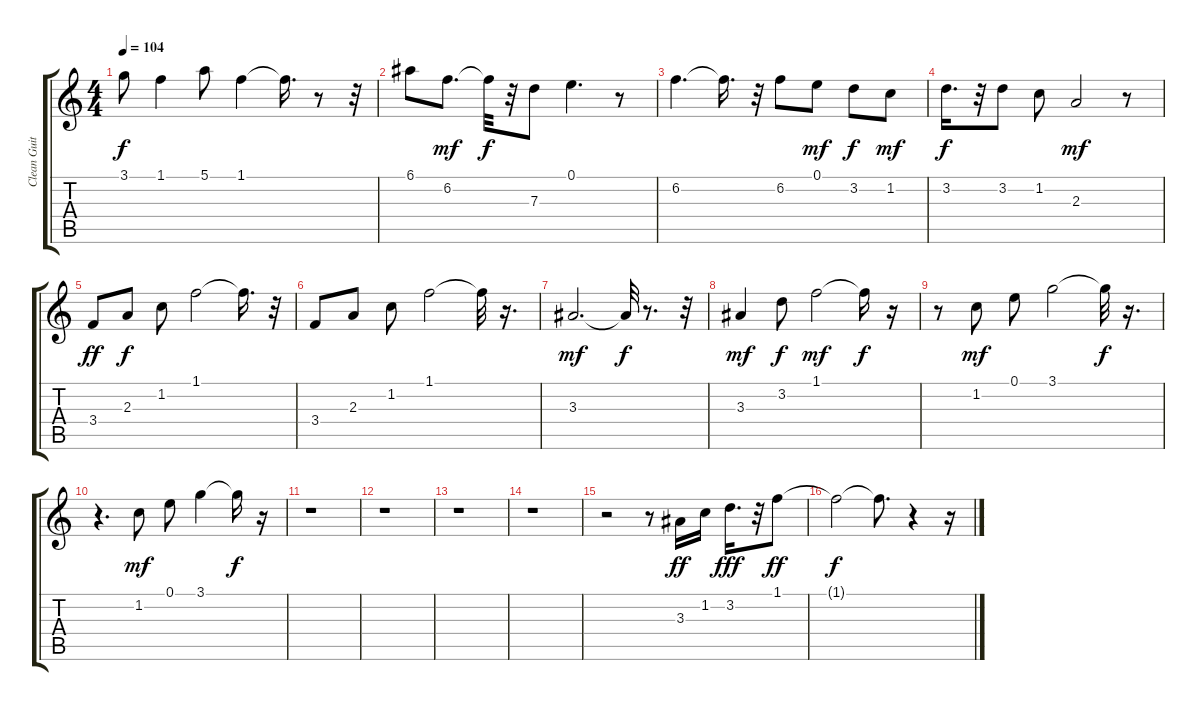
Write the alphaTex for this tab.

\track ("Clean Guitar" "Clean Guit") {instrument electricguitarclean}
\staff {score tabs}
\tuning (E4 B3 G3 D3 A2 E2) {hide}
\ts (4 4)
\tempo 104
\clef g2
\ks c
3.1.8{dy f} 1.1.4 5.1.8 1.1.4 1.1{t}.16{d} r.8 r.32 |
6.1.8 6.2.8{d dy mf} 6.2{t}.32{dy f} r.32 7.3.8 0.1.4{d} r.8 |
6.2.4{d} 6.2{t}.16{d} r.32 6.2.8 0.1.8{dy mf} 3.2.8{dy f} 1.2.8{dy mf} |
3.2.16{d dy f} r.32 3.2.8 1.2.8 2.3.2{dy mf} r.8 |
3.4.8{dy ff} 2.3.8{dy f} 1.2.8 1.1.2 1.1{t}.16{d} r.32 |
3.4.8 2.3.8 1.2.8 1.1.2 1.1{t}.32 r.16{d} |
3.3.2{d dy mf} 3.3{t}.32{dy f} r.8{d} r.32 |
3.3.4{dy mf} 3.2.8{dy f} 1.1.2{dy mf} 1.1{t}.16{dy f} r.16 |
r.8 1.2.8{dy mf} 0.1.8 3.1.2 3.1{t}.32{dy f} r.16{d} |
r.4{d} 1.2.8{dy mf} 0.1.8 3.1.4 3.1{t}.16{dy f} r.16 |
r.1 |
r.1 |
r.1 |
r.1 |
r.2 r.8 3.3.16{dy ff} 1.2.16 3.2.16{d dy fff} r.32 1.1.8{dy ff} |
1.1{t}.2{dy f} 1.1{t}.8{d} r.4 r.16
